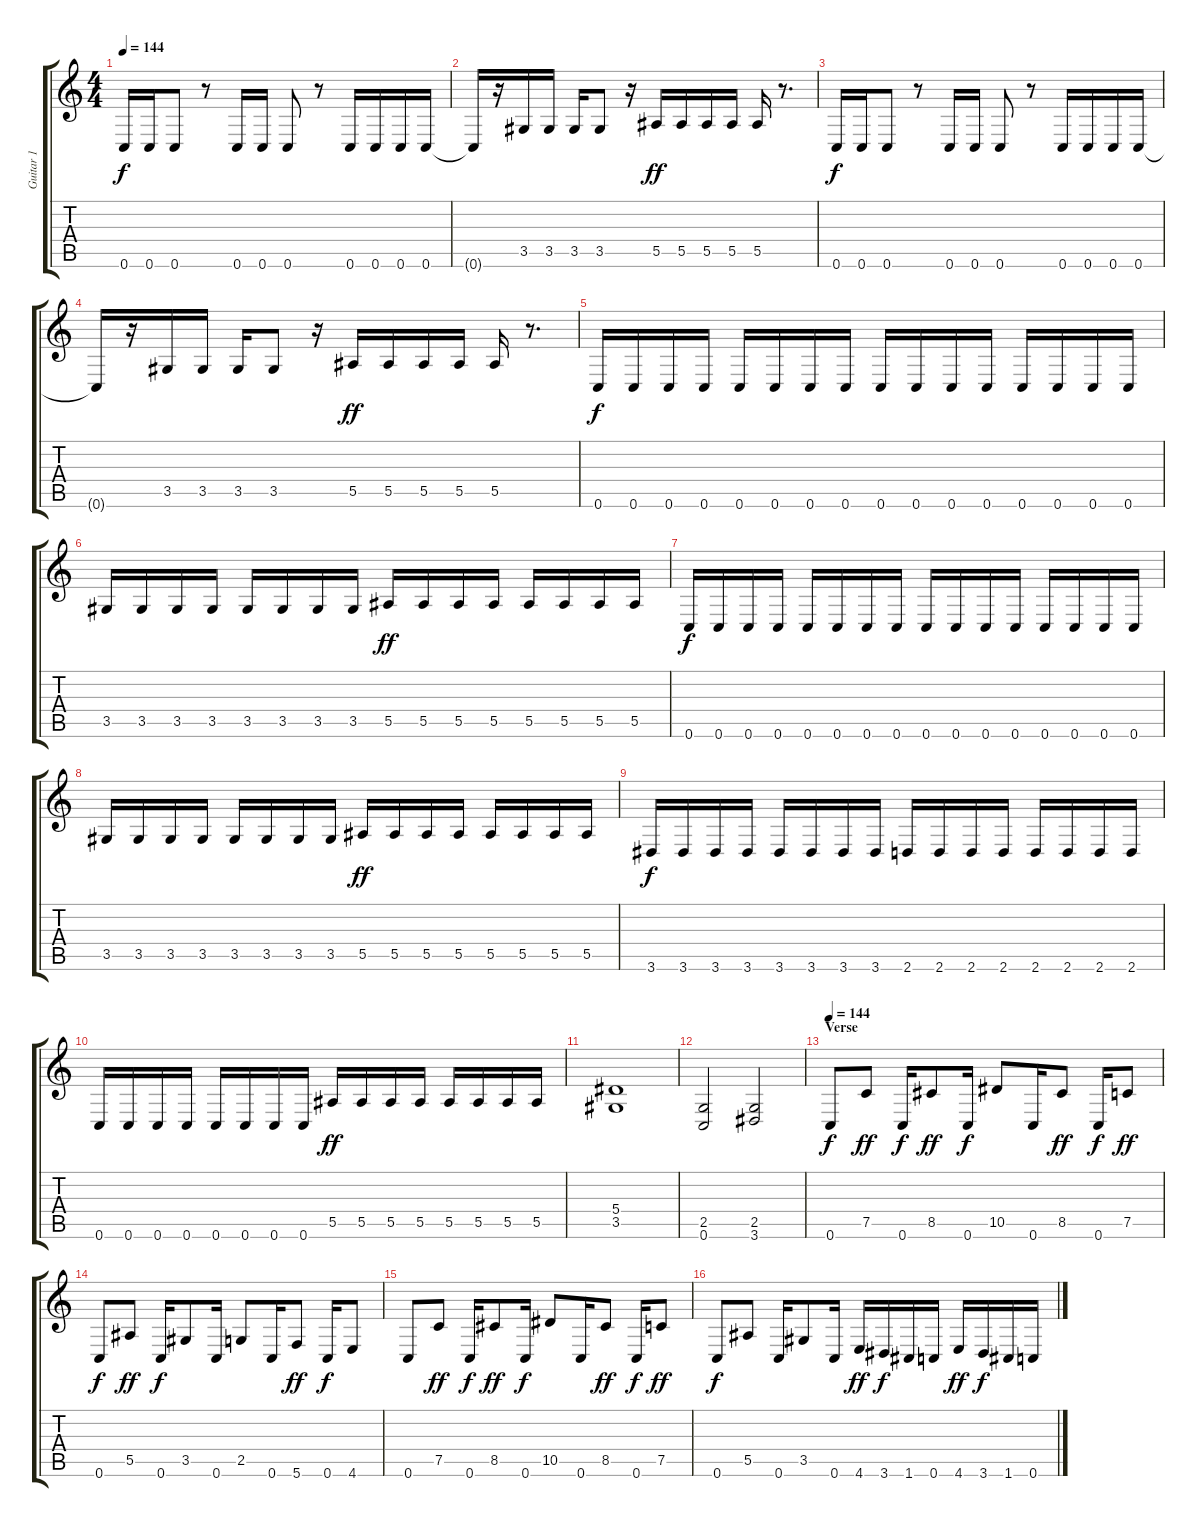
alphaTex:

\track ("Guitar 1" "Guitar 1") {instrument distortionguitar}
\staff {score tabs}
\tuning (C4 G3 Eb3 Bb2 F2 C2) {hide}
\ts (4 4)
\tempo 144
\clef g2
\ks c
0.6.16{dy f} 0.6.16 0.6.8 r.8 0.6.16 0.6.16 0.6.8 r.8 0.6.16 0.6.16 0.6.16 0.6.16 |
0.6{t}.16 r.16 3.5.16 3.5.16 3.5.16 3.5.8 r.16 5.5.16{dy ff} 5.5.16 5.5.16 5.5.16 5.5.16 r.8{d} |
0.6.16{dy f} 0.6.16 0.6.8 r.8 0.6.16 0.6.16 0.6.8 r.8 0.6.16 0.6.16 0.6.16 0.6.16 |
0.6{t}.16 r.16 3.5.16 3.5.16 3.5.16 3.5.8 r.16 5.5.16{dy ff} 5.5.16 5.5.16 5.5.16 5.5.16 r.8{d} |
0.6.16{dy f} 0.6.16 0.6.16 0.6.16 0.6.16 0.6.16 0.6.16 0.6.16 0.6.16 0.6.16 0.6.16 0.6.16 0.6.16 0.6.16 0.6.16 0.6.16 |
3.5.16 3.5.16 3.5.16 3.5.16 3.5.16 3.5.16 3.5.16 3.5.16 5.5.16{dy ff} 5.5.16 5.5.16 5.5.16 5.5.16 5.5.16 5.5.16 5.5.16 |
0.6.16{dy f} 0.6.16 0.6.16 0.6.16 0.6.16 0.6.16 0.6.16 0.6.16 0.6.16 0.6.16 0.6.16 0.6.16 0.6.16 0.6.16 0.6.16 0.6.16 |
3.5.16 3.5.16 3.5.16 3.5.16 3.5.16 3.5.16 3.5.16 3.5.16 5.5.16{dy ff} 5.5.16 5.5.16 5.5.16 5.5.16 5.5.16 5.5.16 5.5.16 |
3.6.16{dy f} 3.6.16 3.6.16 3.6.16 3.6.16 3.6.16 3.6.16 3.6.16 2.6.16 2.6.16 2.6.16 2.6.16 2.6.16 2.6.16 2.6.16 2.6.16 |
0.6.16 0.6.16 0.6.16 0.6.16 0.6.16 0.6.16 0.6.16 0.6.16 5.5.16{dy ff} 5.5.16 5.5.16 5.5.16 5.5.16 5.5.16 5.5.16 5.5.16 |
(5.4 3.5).1 |
(2.5 0.6).2 (2.5 3.6).2 |
\section ("" "Verse")
\tempo 144
0.6.8{dy f} 7.5.8{dy ff} 0.6.16{dy f} 8.5.8{dy ff} 0.6.16{dy f} 10.5.8 0.6.16 8.5.8{dy ff} 0.6.16{dy f} 7.5.8{dy ff} |
0.6.8{dy f} 5.5.8{dy ff} 0.6.16{dy f} 3.5.8 0.6.16 2.5.8 0.6.16 5.6.8{dy ff} 0.6.16{dy f} 4.6.8 |
0.6.8 7.5.8{dy ff} 0.6.16{dy f} 8.5.8{dy ff} 0.6.16{dy f} 10.5.8 0.6.16 8.5.8{dy ff} 0.6.16{dy f} 7.5.8{dy ff} |
0.6.8{dy f} 5.5.8 0.6.16 3.5.8 0.6.16 4.6.16{dy ff} 3.6.16{dy f} 1.6.16 0.6.16 4.6.16{dy ff} 3.6.16{dy f} 1.6.16 0.6.16
